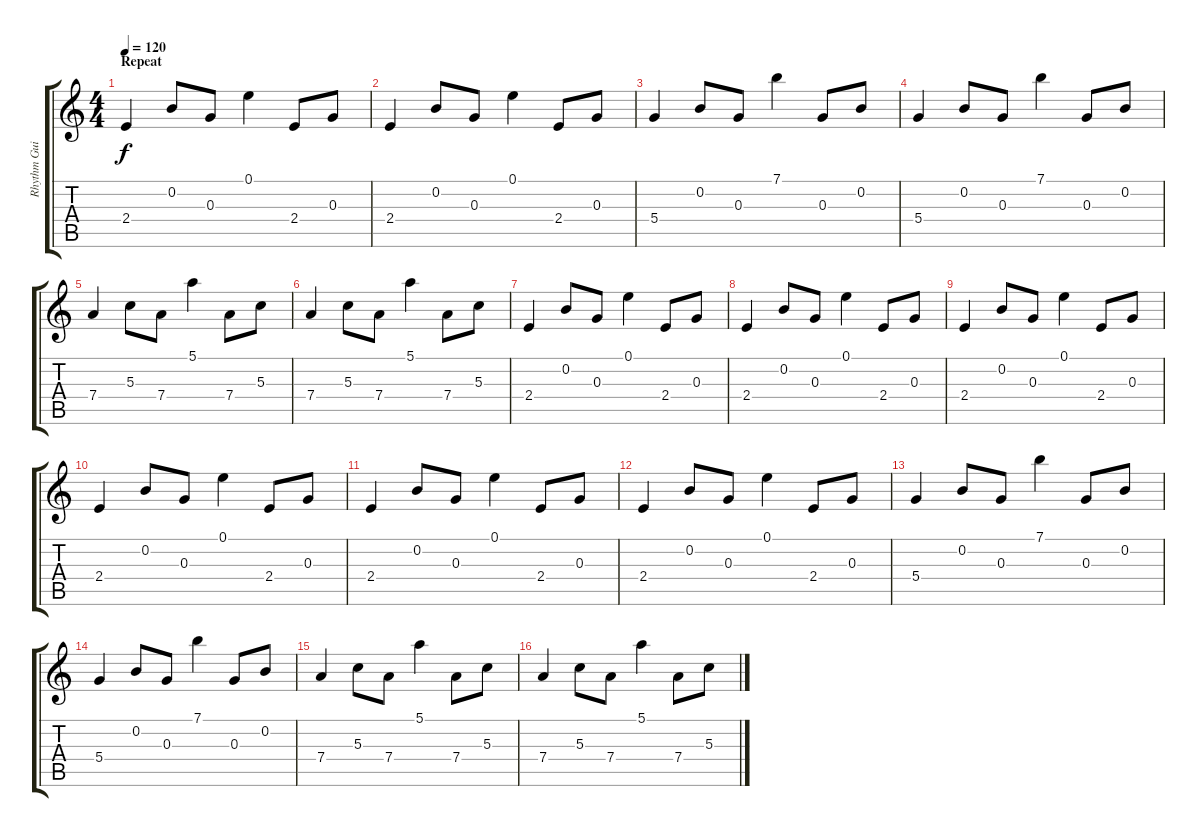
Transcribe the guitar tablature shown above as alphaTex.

\track ("Rhythm Guitar" "Rhythm Gui") {instrument acousticguitarsteel}
\staff {score tabs}
\tuning (E4 B3 G3 D3 A2 E2) {hide}
\ts (4 4)
\section ("" "Repeat")
\tempo 120
\clef g2
\ks c
2.4.4{dy f} 0.2.8 0.3.8 0.1.4 2.4.8 0.3.8 |
2.4.4 0.2.8 0.3.8 0.1.4 2.4.8 0.3.8 |
5.4.4 0.2.8 0.3.8 7.1.4 0.3.8 0.2.8 |
5.4.4 0.2.8 0.3.8 7.1.4 0.3.8 0.2.8 |
7.4.4 5.3.8 7.4.8 5.1.4 7.4.8 5.3.8 |
7.4.4 5.3.8 7.4.8 5.1.4 7.4.8 5.3.8 |
2.4.4 0.2.8 0.3.8 0.1.4 2.4.8 0.3.8 |
2.4.4 0.2.8 0.3.8 0.1.4 2.4.8 0.3.8 |
2.4.4 0.2.8 0.3.8 0.1.4 2.4.8 0.3.8 |
2.4.4 0.2.8 0.3.8 0.1.4 2.4.8 0.3.8 |
2.4.4 0.2.8 0.3.8 0.1.4 2.4.8 0.3.8 |
2.4.4 0.2.8 0.3.8 0.1.4 2.4.8 0.3.8 |
5.4.4 0.2.8 0.3.8 7.1.4 0.3.8 0.2.8 |
5.4.4 0.2.8 0.3.8 7.1.4 0.3.8 0.2.8 |
7.4.4 5.3.8 7.4.8 5.1.4 7.4.8 5.3.8 |
7.4.4 5.3.8 7.4.8 5.1.4 7.4.8 5.3.8
